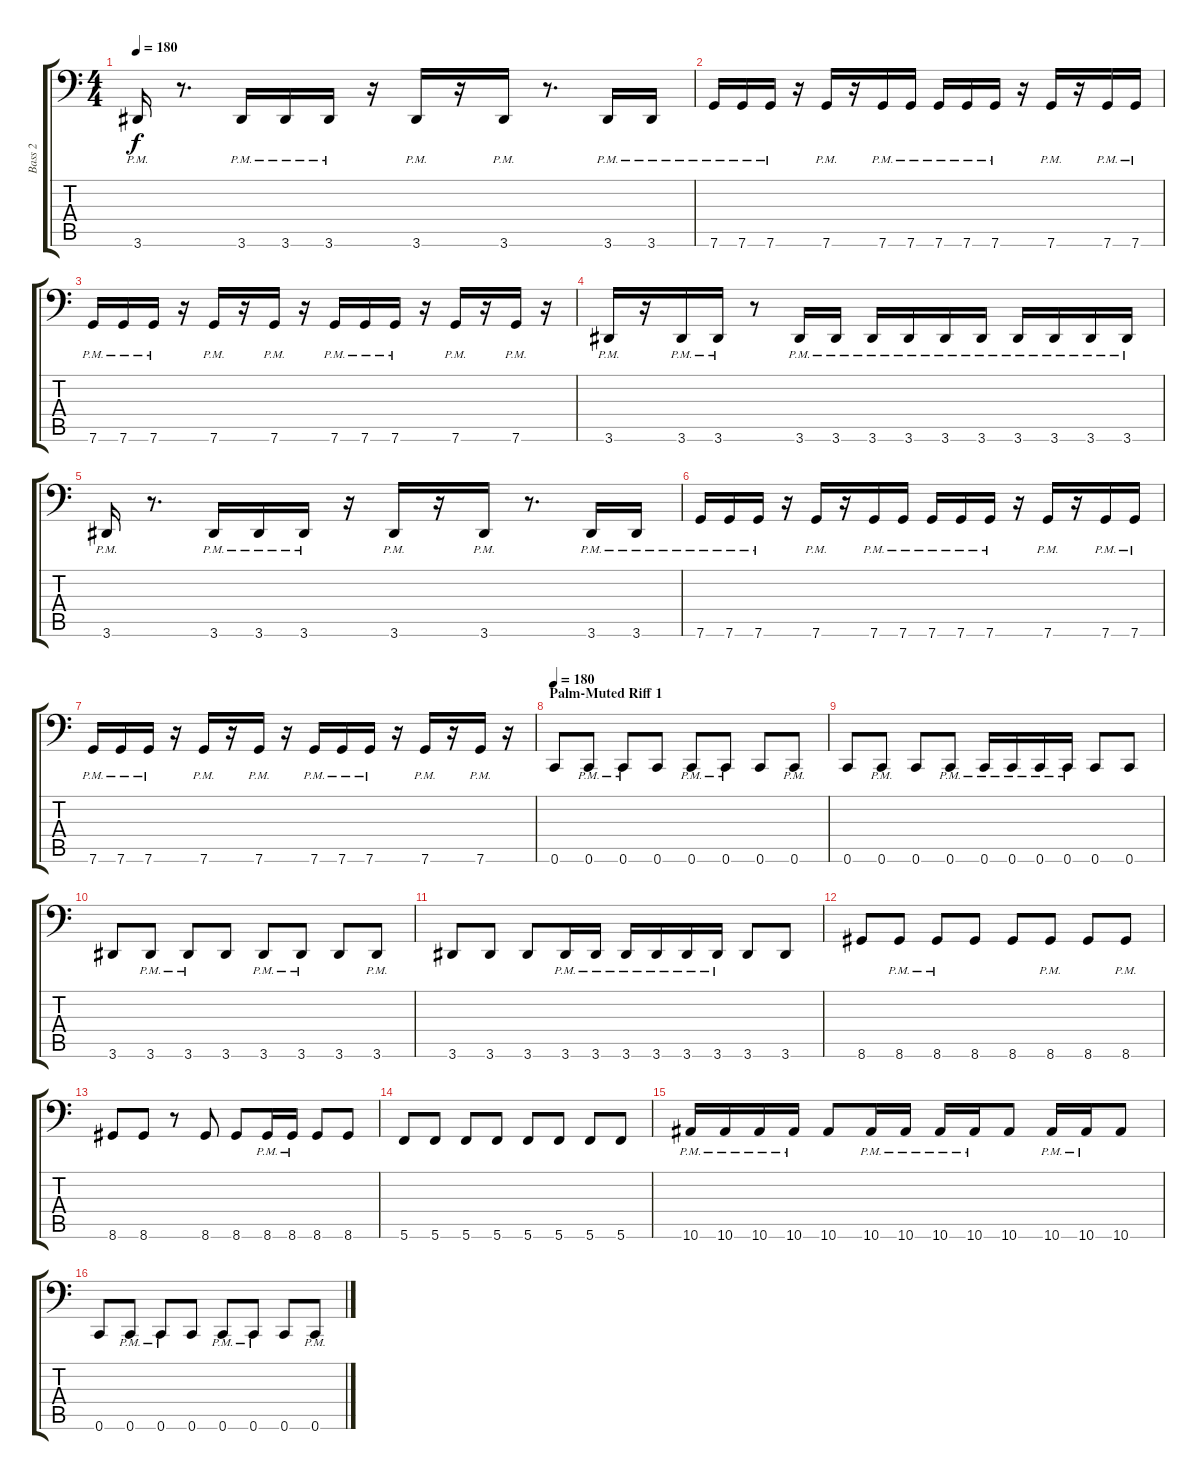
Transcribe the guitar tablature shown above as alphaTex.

\track ("Bass 2" "Bass 2") {instrument electricbassfinger}
\staff {score tabs}
\tuning (D3 A2 F2 C2 G1 C1) {hide}
\ts (4 4)
\tempo 180
\clef f4
\ks c
3.6{pm}.16{dy f} r.8{d} 3.6{pm}.16 3.6{pm}.16 3.6{pm}.16 r.16 3.6{pm}.16 r.16 3.6{pm}.16 r.8{d} 3.6{pm}.16 3.6{pm}.16 |
7.6{pm}.16 7.6{pm}.16 7.6{pm}.16 r.16 7.6{pm}.16 r.16 7.6{pm}.16 7.6{pm}.16 7.6{pm}.16 7.6{pm}.16 7.6{pm}.16 r.16 7.6{pm}.16 r.16 7.6{pm}.16 7.6{pm}.16 |
7.6{pm}.16 7.6{pm}.16 7.6{pm}.16 r.16 7.6{pm}.16 r.16 7.6{pm}.16 r.16 7.6{pm}.16 7.6{pm}.16 7.6{pm}.16 r.16 7.6{pm}.16 r.16 7.6{pm}.16 r.16 |
3.6{pm}.16 r.16 3.6{pm}.16 3.6{pm}.16 r.8 3.6{pm}.16 3.6{pm}.16 3.6{pm}.16 3.6{pm}.16 3.6{pm}.16 3.6{pm}.16 3.6{pm}.16 3.6{pm}.16 3.6{pm}.16 3.6{pm}.16 |
3.6{pm}.16 r.8{d} 3.6{pm}.16 3.6{pm}.16 3.6{pm}.16 r.16 3.6{pm}.16 r.16 3.6{pm}.16 r.8{d} 3.6{pm}.16 3.6{pm}.16 |
7.6{pm}.16 7.6{pm}.16 7.6{pm}.16 r.16 7.6{pm}.16 r.16 7.6{pm}.16 7.6{pm}.16 7.6{pm}.16 7.6{pm}.16 7.6{pm}.16 r.16 7.6{pm}.16 r.16 7.6{pm}.16 7.6{pm}.16 |
7.6{pm}.16 7.6{pm}.16 7.6{pm}.16 r.16 7.6{pm}.16 r.16 7.6{pm}.16 r.16 7.6{pm}.16 7.6{pm}.16 7.6{pm}.16 r.16 7.6{pm}.16 r.16 7.6{pm}.16 r.16 |
\section ("" "Palm-Muted Riff 1")
\tempo 180
0.6.8 0.6{pm}.8 0.6{pm}.8 0.6.8 0.6{pm}.8 0.6{pm}.8 0.6.8 0.6{pm}.8 |
0.6.8 0.6{pm}.8 0.6.8 0.6{pm}.8 0.6{pm}.16 0.6{pm}.16 0.6{pm}.16 0.6{pm}.16 0.6.8 0.6.8 |
3.6.8 3.6{pm}.8 3.6{pm}.8 3.6.8 3.6{pm}.8 3.6{pm}.8 3.6.8 3.6{pm}.8 |
3.6.8 3.6.8 3.6.8 3.6{pm}.16 3.6{pm}.16 3.6{pm}.16 3.6{pm}.16 3.6{pm}.16 3.6{pm}.16 3.6.8 3.6.8 |
8.6.8 8.6{pm}.8 8.6{pm}.8 8.6.8 8.6.8 8.6{pm}.8 8.6.8 8.6{pm}.8 |
8.6.8 8.6.8 r.8 8.6.8 8.6.8 8.6{pm}.16 8.6{pm}.16 8.6.8 8.6.8 |
5.6.8 5.6.8 5.6.8 5.6.8 5.6.8 5.6.8 5.6.8 5.6.8 |
10.6{pm}.16 10.6{pm}.16 10.6{pm}.16 10.6{pm}.16 10.6.8 10.6{pm}.16 10.6{pm}.16 10.6{pm}.16 10.6{pm}.16 10.6.8 10.6{pm}.16 10.6{pm}.16 10.6.8 |
0.6.8 0.6{pm}.8 0.6{pm}.8 0.6.8 0.6{pm}.8 0.6{pm}.8 0.6.8 0.6{pm}.8
